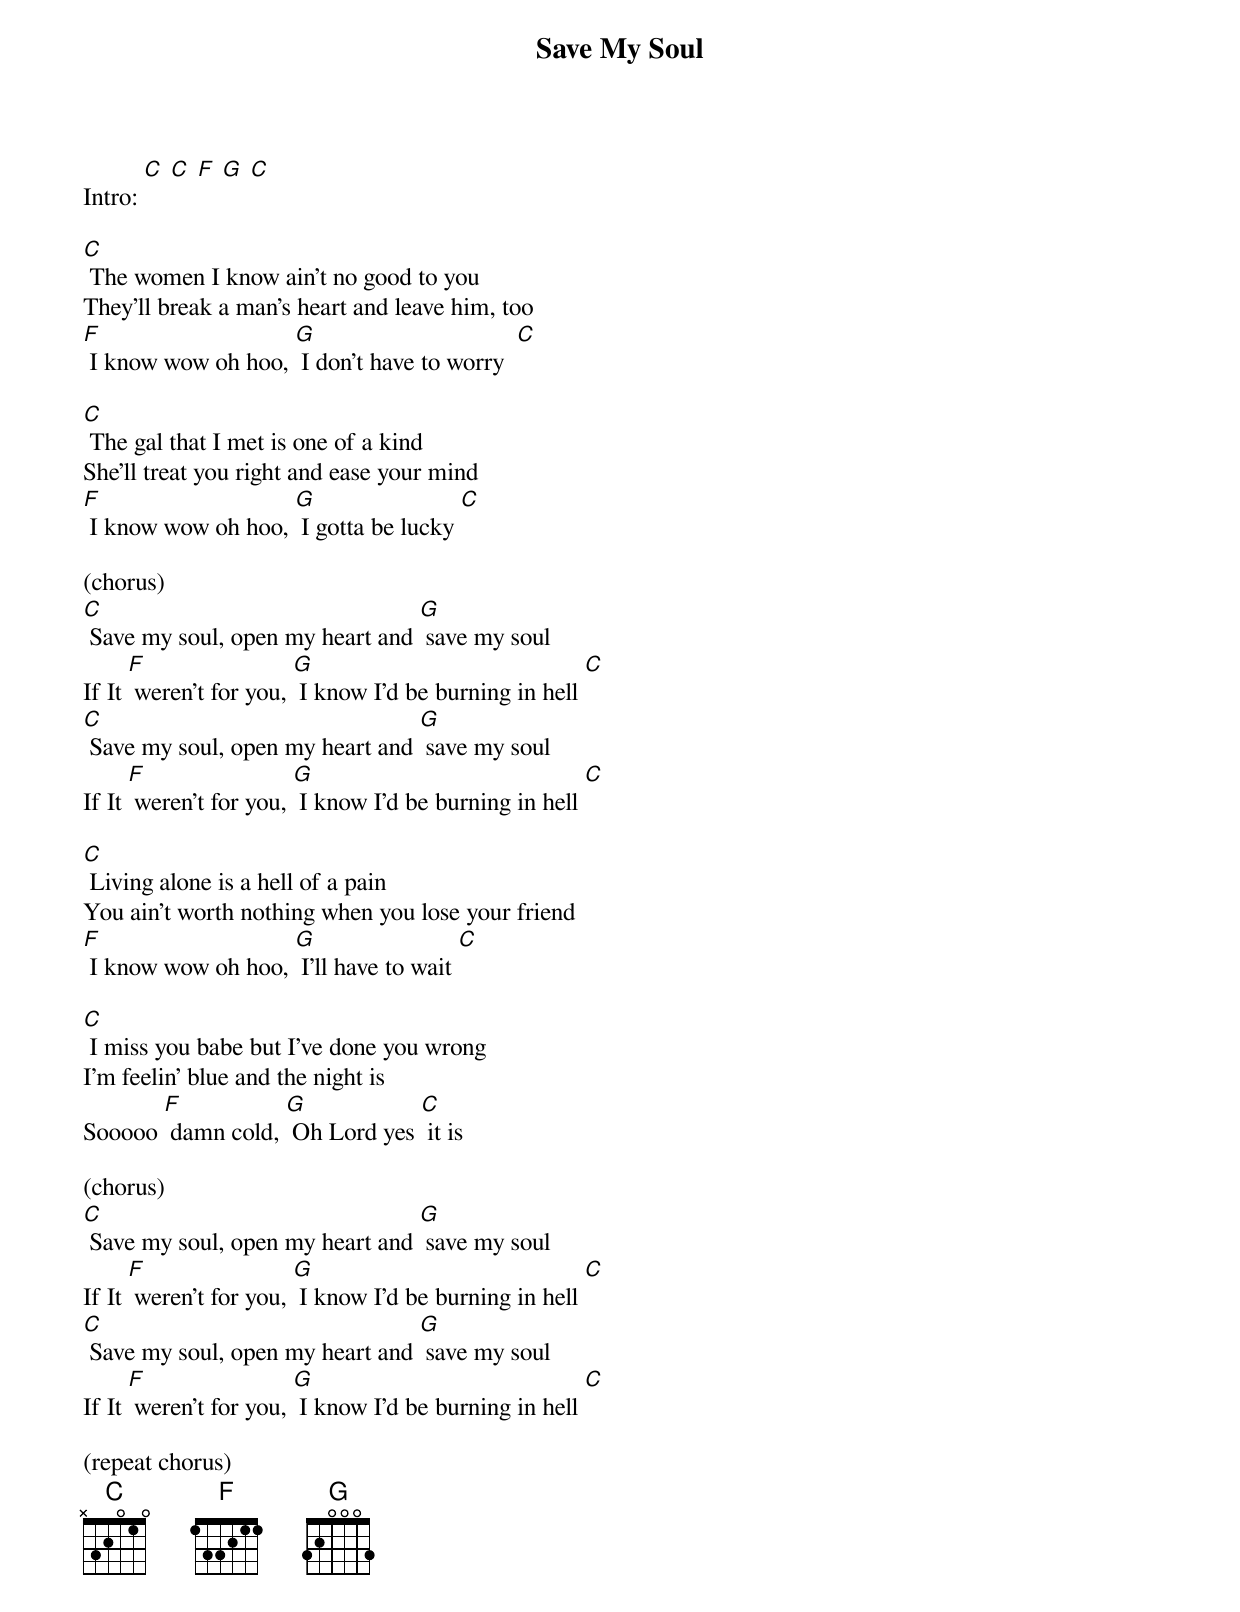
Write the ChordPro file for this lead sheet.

{t:Save My Soul}
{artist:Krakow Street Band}
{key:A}
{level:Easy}

Intro: [C] [C] [F] [G] [C]

[C] The women I know ain't no good to you
They'll break a man's heart and leave him, too
[F] I know wow oh hoo, [G] I don't have to worry  [C]

[C] The gal that I met is one of a kind
She'll treat you right and ease your mind
[F] I know wow oh hoo, [G] I gotta be lucky [C]

(chorus)
[C] Save my soul, open my heart and [G] save my soul
If It [F] weren't for you, [G] I know I'd be burning in hell [C]
[C] Save my soul, open my heart and [G] save my soul
If It [F] weren't for you, [G] I know I'd be burning in hell [C]

[C] Living alone is a hell of a pain
You ain't worth nothing when you lose your friend
[F] I know wow oh hoo, [G] I'll have to wait [C]

[C] I miss you babe but I've done you wrong
I'm feelin' blue and the night is
Sooooo [F] damn cold, [G] Oh Lord yes [C] it is

(chorus)
[C] Save my soul, open my heart and [G] save my soul
If It [F] weren't for you, [G] I know I'd be burning in hell [C]
[C] Save my soul, open my heart and [G] save my soul
If It [F] weren't for you, [G] I know I'd be burning in hell [C]

(repeat chorus)
